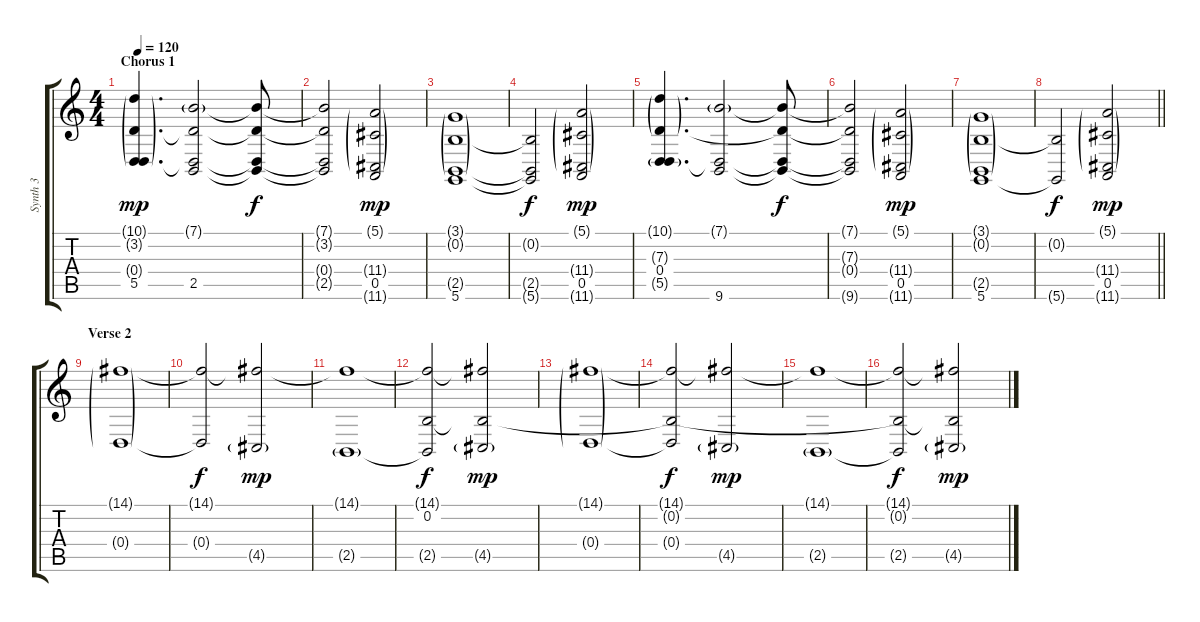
\track ("Synth 3" "Synth 3") {instrument stringensemble1}
\staff {score tabs}
\tuning (E4 B3 G3 D3 A2 D2) {hide}
\ts (4 4)
\section ("" "Chorus 1")
\tempo 120
\clef g2
\ks c
(10.1{g} 3.2{g} 0.4{g} 5.5).4{d dy mp} (7.1{g} 3.2{t} 0.4{t} 2.5).2 (7.1{t} 3.2{t} 0.4{t} 2.5{t}).8{dy f} |
(7.1{t} 3.2{t} 0.4{t} 2.5{t}).2 (5.1{g} 11.4{g} 0.5 11.6{g}).2{dy mp} |
(3.1{g} 0.2{g} 2.5{g} 5.6).1 |
(0.2{t} 2.5{t} 5.6{t}).2{dy f} (5.1{g} 11.4{g} 0.5 11.6{g}).2{dy mp} |
(10.1{g} 7.3{g} 0.4 5.5{g}).4{d} (7.1{g} 0.4{t} 9.6).2 (7.1{t} 7.3{t} 0.4{t} 9.6{t}).8{dy f} |
(7.1{t} 7.3{t} 0.4{t} 9.6{t}).2 (5.1{g} 11.4{g} 0.5 11.6{g}).2{dy mp} |
(3.1{g} 0.2{g} 2.5{g} 5.6).1 |
\barLineRight lightlight
(0.2{t} 5.6{t}).2{dy f} (5.1{g} 11.4{g} 0.5 11.6{g}).2{dy mp} |
\section ("" "Verse 2")
(14.1{g} 0.4{g}).1 |
(14.1{t} 0.4{t}).2{dy f} (14.1{t} 4.5{g}).2{dy mp} |
(14.1{t} 2.5{g}).1 |
(14.1{t} 0.2 2.5{t}).2{dy f} (14.1{t} 0.2{t} 4.5{g}).2{dy mp} |
(14.1{g} 0.4{g}).1 |
(14.1{t} 0.2{t} 0.4{t}).2{dy f} (14.1{t} 4.5{g}).2{dy mp} |
(14.1{t} 2.5{g}).1 |
(14.1{t} 0.2{t} 2.5{t}).2{dy f} (14.1{t} 0.2{t} 4.5{g}).2{dy mp}
